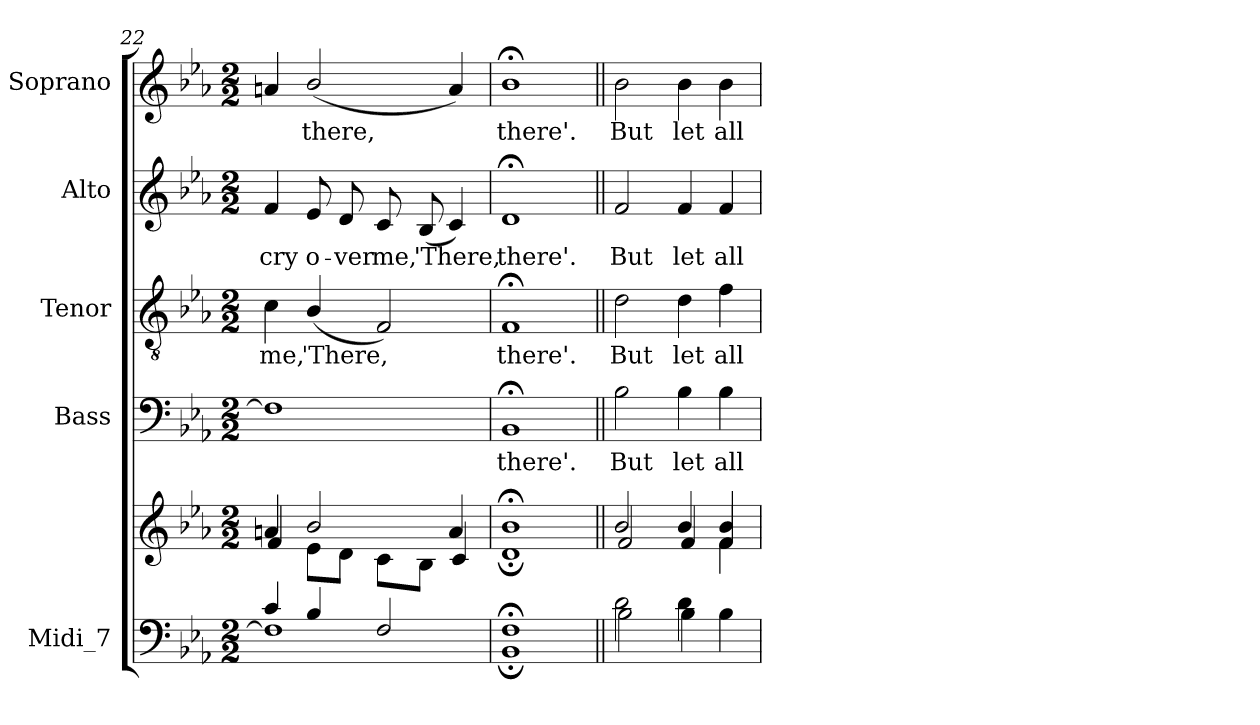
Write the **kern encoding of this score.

**kern	**kern	**kern	**text	**kern	**text	**kern	**text	**kern	**text
*part5	*part5	*part4	*part4	*part3	*part3	*part2	*part2	*part1	*part1
*staff6	*staff5	*staff4	*staff4	*staff3	*staff3	*staff2	*staff2	*staff1	*staff1
*I"Midi_7	*	*I"Bass	*	*I"Tenor	*	*I"Alto	*	*I"Soprano	*
*	*	*I'B	*	*I'T	*	*I'A	*	*I'S	*
!!LO:LB:g=z
*clefF4	*clefG2	*clefF4	*	*clefGv2	*	*clefG2	*	*clefG2	*
*k[b-e-a-]	*k[b-e-a-]	*k[b-e-a-]	*	*k[b-e-a-]	*	*k[b-e-a-]	*	*k[b-e-a-]	*
*E-:	*E-:	*E-:	*	*E-:	*	*E-:	*	*E-:	*
*M2/2	*M2/2	*M2/2	*	*M2/2	*	*M2/2	*	*M2/2	*
=22	=22	=22	=22	=22	=22	=22	=22	=22	=22
*^	*^	*	*	*	*	*	*	*	*
!	!	!	!	!	!	!	!LO:LY:b	!	!LO:LY:b	!	!
4c/	1F\]	4an/	4f/	1F]	.	4c	me,	4f	cry	4an	.
!	!	!	!	!	!	!	!LO:LY:b	!	!LO:LY:b	!	!LO:LY:b
4B-/	.	2b-/	8e-\L	.	.	(<4B-/	'There,	8e-	o-	(<2b-/	there,
!	!	!	!	!	!	!	!	!	!LO:LY:b	!	!
.	.	.	8d\J	.	.	.	.	8d	-ver	.	.
!	!	!	!	!	!	!	!	!	!LO:LY:b	!	!
2F/	.	.	8c\L	.	.	2F)	.	8c	me,	.	.
!	!	!	!	!	!	!	!	!	!LO:LY:b	!	!
.	.	.	8B-\J	.	.	.	.	(<8B-L	'There,	.	.
.	.	4a/	4c/	.	.	.	.	4c)	.	4a)	.
=23	=23	=23	=23	=23	=23	=23	=23	=23	=23	=23	=23
!	!	!	!	!	!LO:LY:b	!	!LO:LY:b	!	!LO:LY:b	!	!LO:LY:b
1F;</	1BB-;<\	1b-;</	1d;<\	1BB-;<	there'.	1F;<	there'.	1d;<	there'.	1b-;<	there'.
=24||	=24||	=24||	=24||	=24||	=24||	=24||	=24||	=24||	=24||	=24||	=24||
*	*	*	*^	*	*	*	*	*	*	*	*
!	!	!	!	!	!	!LO:LY:b	!	!LO:LY:b	!	!LO:LY:b	!	!LO:LY:b
2d\	2B-\	2b-/	2f/	2.ryy	2B-	But	2d	But	2f	But	2b-	But
!	!	!	!	!	!	!LO:LY:b	!	!LO:LY:b	!	!LO:LY:b	!	!LO:LY:b
4d\	4B-\	4b-/	4f/	.	4B-	let	4d	let	4f	let	4b-	let
!	!	!	!	!	!	!LO:LY:b	!	!LO:LY:b	!	!LO:LY:b	!	!LO:LY:b
4ryy	4B-\	4b-/	4f\	4f/	4B-	all	4f	all	4f	all	4b-	all
*v	*v	*	*	*	*	*	*	*	*	*	*	*
*	*v	*v	*v	*	*	*	*	*	*	*	*
=	=	=	=	=	=	=	=	=	=
*-	*-	*-	*-	*-	*-	*-	*-	*-	*-
